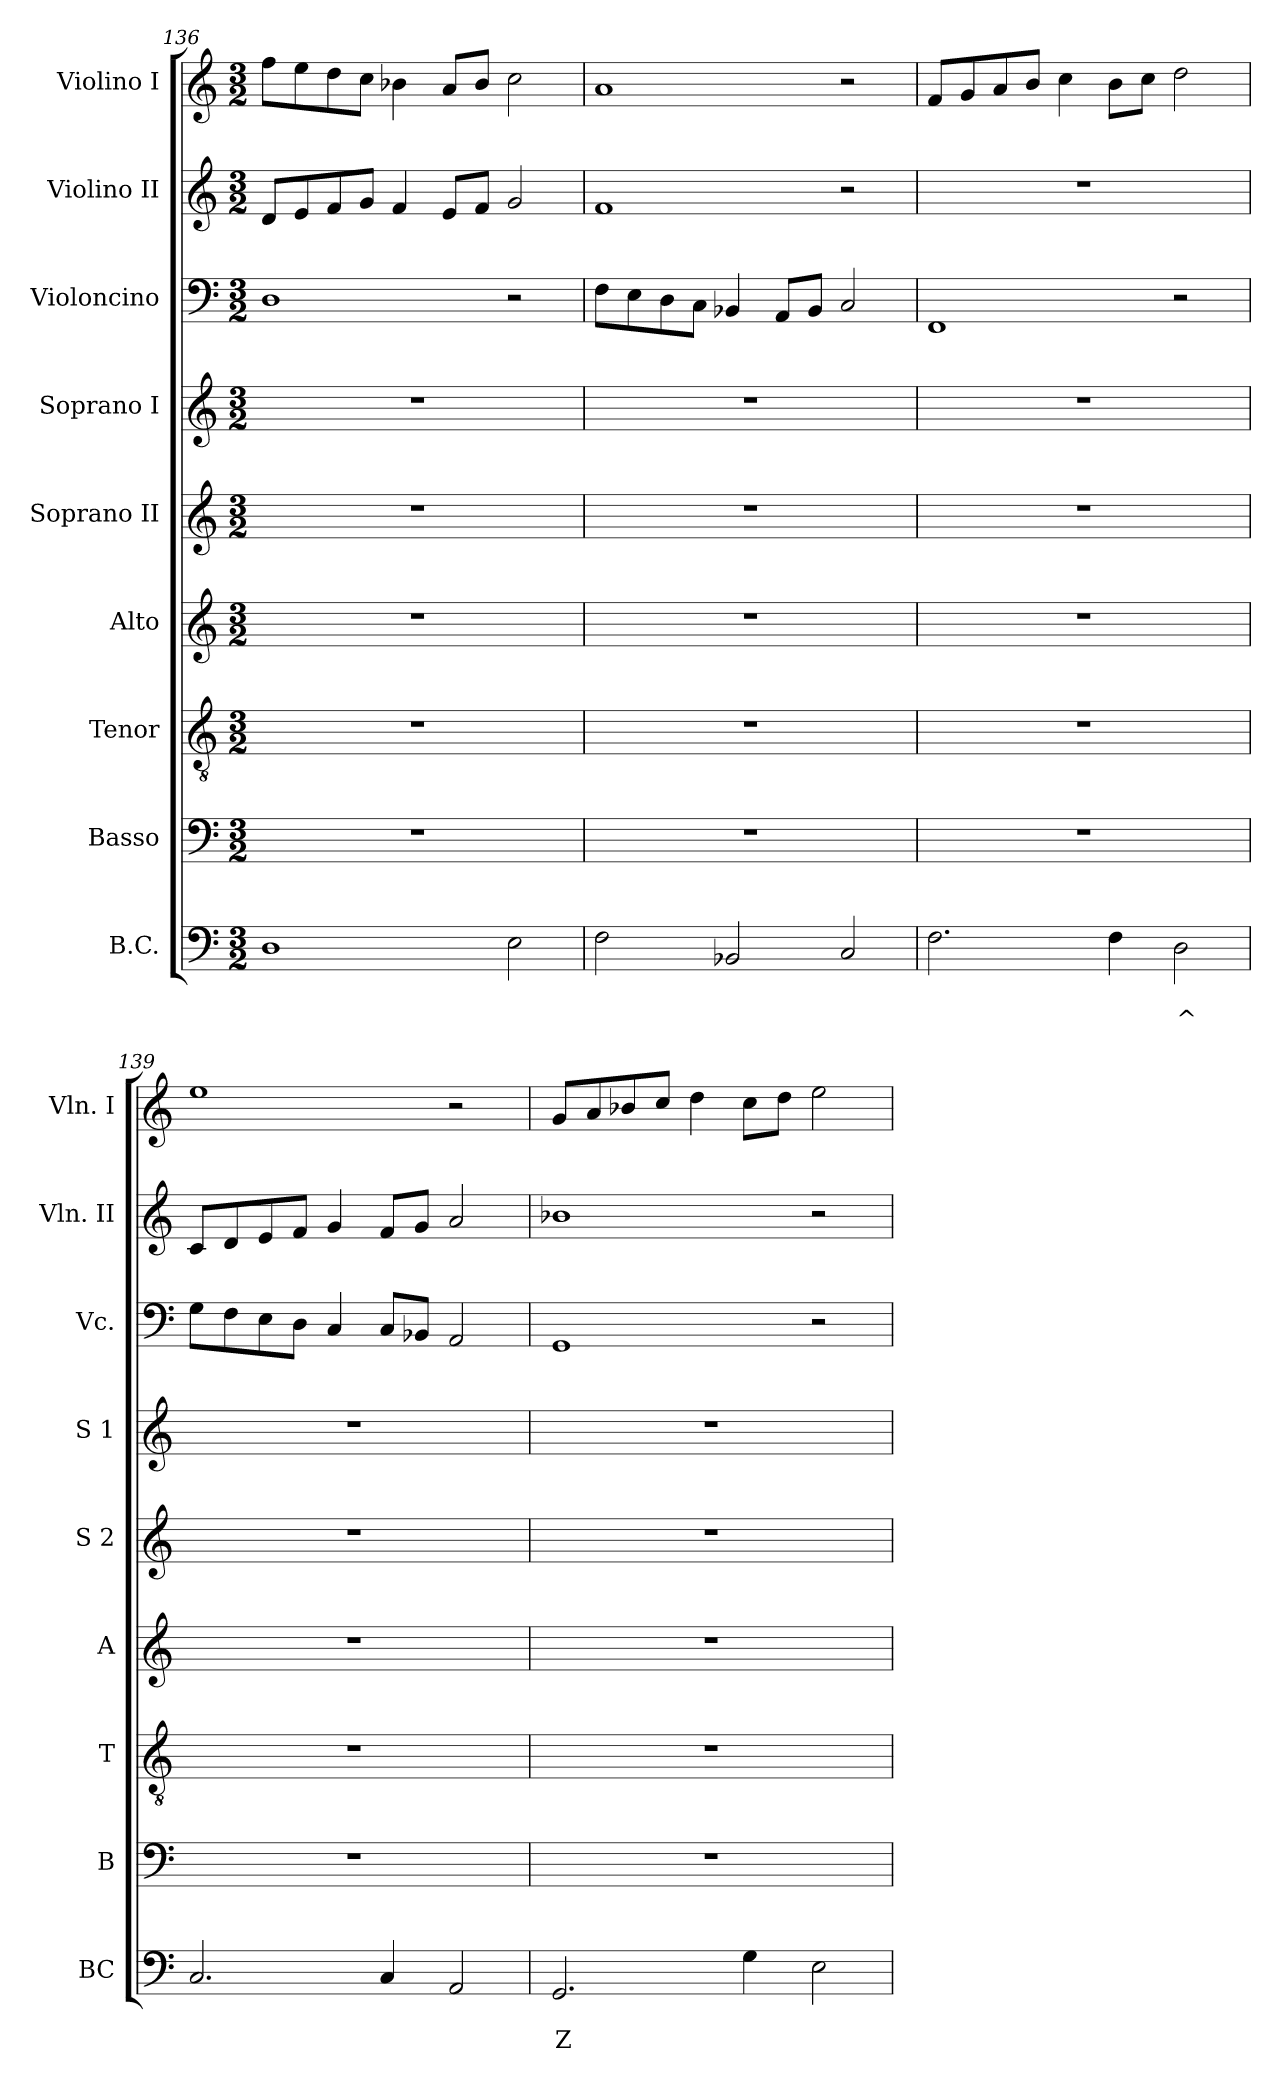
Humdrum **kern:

**kern	**text	**text	**kern	**kern	**kern	**kern	**kern	**kern	**kern	**kern
*part9	*part9	*part9	*part8	*part7	*part6	*part5	*part4	*part3	*part2	*part1
*staff9	*staff9	*staff9	*staff8	*staff7	*staff6	*staff5	*staff4	*staff3	*staff2	*staff1
*I"B.C.	*	*	*I"Basso	*I"Tenor	*I"Alto	*I"Soprano II	*I"Soprano I	*I"Violoncino	*I"Violino II	*I"Violino I
*I'BC	*	*	*I'B	*I'T	*I'A	*I'S 2	*I'S 1	*I'Vc.	*I'Vln. II	*I'Vln. I
*clefF4	*	*	*clefF4	*clefGv2	*clefG2	*clefG2	*clefG2	*clefF4	*clefG2	*clefG2
*k[]	*	*	*k[]	*k[]	*k[]	*k[]	*k[]	*k[]	*k[]	*k[]
*C:	*	*	*C:	*C:	*C:	*C:	*C:	*C:	*C:	*C:
*M3/2	*	*	*M3/2	*M3/2	*M3/2	*M3/2	*M3/2	*M3/2	*M3/2	*M3/2
=136	=136	=136	=136	=136	=136	=136	=136	=136	=136	=136
*^	*	*	*	*	*	*	*	*	*	*
1D	2ryy	.	.	1.r	1.r	1.r	1.r	1.r	1D	8d/L	8ff\L
.	.	.	.	.	.	.	.	.	.	8e/	8ee\
.	.	.	.	.	.	.	.	.	.	8f/	8dd\
.	.	.	.	.	.	.	.	.	.	8g/J	8cc\J
.	2ryy	.	.	.	.	.	.	.	.	4f/	4b-X\
.	.	.	.	.	.	.	.	.	.	8e/L	8a/L
.	.	.	.	.	.	.	.	.	.	8f/J	8b-/J
2E\	2ryy	.	.	.	.	.	.	.	2r	2g/	2cc\
*v	*v	*	*	*	*	*	*	*	*	*	*
=137	=137	=137	=137	=137	=137	=137	=137	=137	=137	=137
2F\	.	.	1.r	1.r	1.r	1.r	1.r	8F\L	1f	1a
.	.	.	.	.	.	.	.	8E\	.	.
.	.	.	.	.	.	.	.	8D\	.	.
.	.	.	.	.	.	.	.	8C\J	.	.
2BB-X/	.	.	.	.	.	.	.	4BB-X/	.	.
.	.	.	.	.	.	.	.	8AA/L	.	.
.	.	.	.	.	.	.	.	8BB-/J	.	.
2C/	.	.	.	.	.	.	.	2C/	2r	2r
=138	=138	=138	=138	=138	=138	=138	=138	=138	=138	=138
2.F\	.	.	1.r	1.r	1.r	1.r	1.r	1FF	1.r	8f/L
.	.	.	.	.	.	.	.	.	.	8g/
.	.	.	.	.	.	.	.	.	.	8a/
.	.	.	.	.	.	.	.	.	.	8b/J
.	.	.	.	.	.	.	.	.	.	4cc\
4F\	.	.	.	.	.	.	.	.	.	8b\L
.	.	.	.	.	.	.	.	.	.	8cc\J
!	!	!LO:LY:b	!	!	!	!	!	!	!	!
2D\	.	^	.	.	.	.	.	2r	.	2dd\
!!LO:LB:g=z
=139	=139	=139	=139	=139	=139	=139	=139	=139	=139	=139
2.C/	.	.	1.r	1.r	1.r	1.r	1.r	8G\L	8c/L	1ee
.	.	.	.	.	.	.	.	8F\	8d/	.
.	.	.	.	.	.	.	.	8E\	8e/	.
.	.	.	.	.	.	.	.	8D\J	8f/J	.
.	.	.	.	.	.	.	.	4C/	4g/	.
4C/	.	.	.	.	.	.	.	8C/L	8f/L	.
.	.	.	.	.	.	.	.	8BB-X/J	8g/J	.
2AA/	.	.	.	.	.	.	.	2AA/	2a/	2r
=140	=140	=140	=140	=140	=140	=140	=140	=140	=140	=140
!	!	!LO:LY:b	!	!	!	!	!	!	!	!
2.GG/	.	Z	1.r	1.r	1.r	1.r	1.r	1GG	1b-X	8g/L
.	.	.	.	.	.	.	.	.	.	8a/
.	.	.	.	.	.	.	.	.	.	8b-X/
.	.	.	.	.	.	.	.	.	.	8cc/J
.	.	.	.	.	.	.	.	.	.	4dd\
4G\	.	.	.	.	.	.	.	.	.	8cc\L
.	.	.	.	.	.	.	.	.	.	8dd\J
2E\	.	.	.	.	.	.	.	2r	2r	2ee\
=	=	=	=	=	=	=	=	=	=	=
*-	*-	*-	*-	*-	*-	*-	*-	*-	*-	*-
